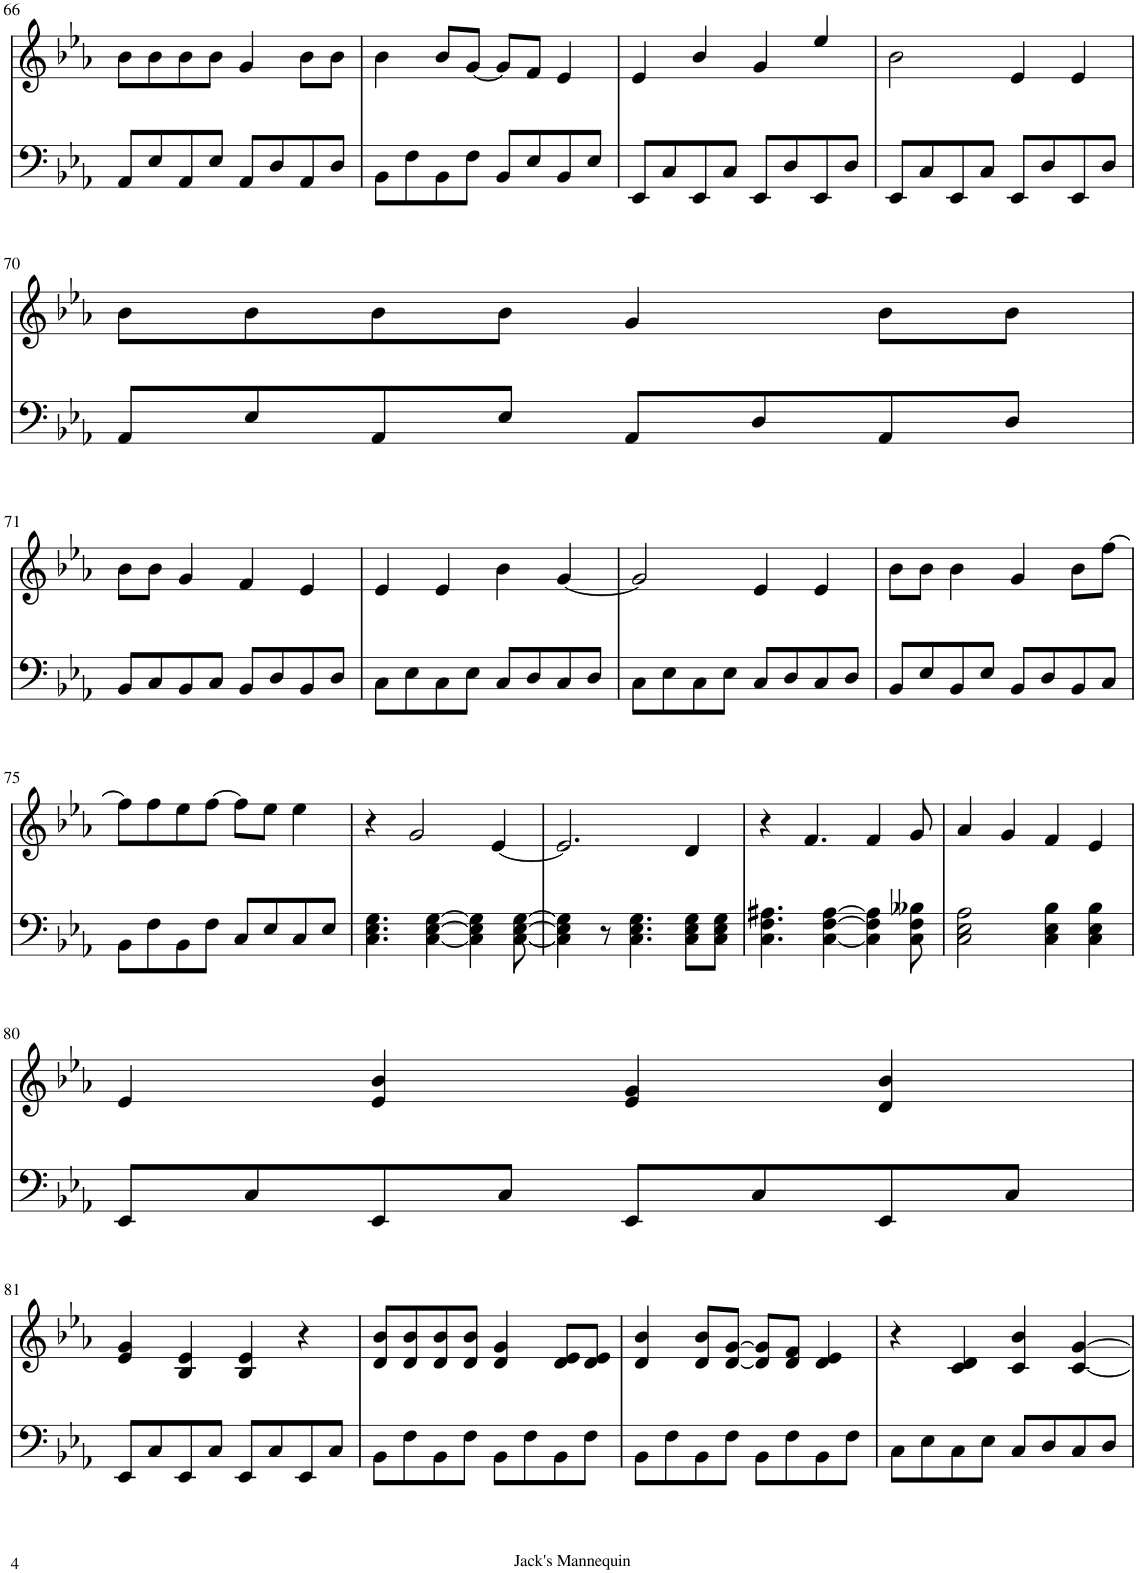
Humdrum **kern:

**kern	**kern
*part1	*part1
*staff2	*staff1
*I"Piano	*
*I'Pno.	*
!!LO:PB:g=z
*clefF4	*clefG2
*k[b-e-a-]	*k[b-e-a-]
*M4/4	*M4/4
*met(c)	*met(c)
=66	=66
8AA-/L	8b-\L
8E-/	8b-\
8AA-/	8b-\
8E-/J	8b-\J
8AA-/L	4g/
8D/	.
8AA-/	8b-\L
8D/J	8b-\J
=67	=67
8BB-\L	4b-\
8F\	.
8BB-\	8b-/L
8F\J	[8g/J
8BB-/L	8g/L]
8E-/	8f/J
8BB-/	4e-/
8E-/J	.
=68	=68
8EE-/L	4e-/
8C/	.
8EE-/	4b-/
8C/J	.
8EE-/L	4g/
8D/	.
8EE-/	4ee-/
8D/J	.
=69	=69
8EE-/L	2b-\
8C/	.
8EE-/	.
8C/J	.
8EE-/L	4e-/
8D/	.
8EE-/	4e-/
8D/J	.
!!LO:LB:g=z
=70	=70
8AA-/L	8b-\L
8E-/	8b-\
8AA-/	8b-\
8E-/J	8b-\J
8AA-/L	4g/
8D/	.
8AA-/	8b-\L
8D/J	8b-\J
!!LO:LB:g=z
=71	=71
8BB-/L	8b-\L
8C/	8b-\J
8BB-/	4g/
8C/J	.
8BB-/L	4f/
8D/	.
8BB-/	4e-/
8D/J	.
=72	=72
8C\L	4e-/
8E-\	.
8C\	4e-/
8E-\J	.
8C/L	4b-\
8D/	.
8C/	[4g/
8D/J	.
=73	=73
8C\L	2g/]
8E-\	.
8C\	.
8E-\J	.
8C/L	4e-/
8D/	.
8C/	4e-/
8D/J	.
=74	=74
8BB-/L	8b-\L
8E-/	8b-\J
8BB-/	4b-\
8E-/J	.
8BB-/L	4g/
8D/	.
8BB-/	8b-\L
8C/J	[8ff\J
!!LO:LB:g=z
=75	=75
8BB-\L	8ff\L]
8F\	8ff\
8BB-\	8ee-\
8F\J	[8ff\J
8C/L	8ff\L]
8E-/	8ee-\J
8C/	4ee-\
8E-/J	.
=76	=76
4.C\ 4.E-\ 4.G\	4r
.	2g/
[4C\ [4E-\ [4G\	.
4C\] 4E-\] 4G\]	.
.	[4e-/
[8C\ [8E-\ [8G\	.
=77	=77
4C\] 4E-\] 4G\]	2.e-/]
8r	.
4.C\ 4.E-\ 4.G\	.
8C\ 8E-\ 8G\L	4d/
8C\ 8E-\ 8G\J	.
=78	=78
4.C\ 4.F\ 4.A#X\	4r
.	4.f/
[4C\ [4F\ [4A#\	.
4C\] 4F\] 4A#\]	4f/
8C\ 8F\ 8B--X\	8g/
=79	=79
2C\ 2E-\ 2A-\	4a-/
.	4g/
4C\ 4E-\ 4B-\	4f/
4C\ 4E-\ 4B-\	4e-/
!!LO:LB:g=z
=80	=80
8EE-/L	4e-/
8C/	.
8EE-/	4e-/ 4b-/
8C/J	.
8EE-/L	4e-/ 4g/
8C/	.
8EE-/	4d/ 4b-/
8C/J	.
!!LO:LB:g=z
=81	=81
8EE-/L	4e-/ 4g/
8C/	.
8EE-/	4B-/ 4e-/
8C/J	.
8EE-/L	4B-/ 4e-/
8C/	.
8EE-/	4r
8C/J	.
=82	=82
8BB-\L	8d/ 8b-/L
8F\	8d/ 8b-/
8BB-\	8d/ 8b-/
8F\J	8d/ 8b-/J
8BB-\L	4d/ 4g/
8F\	.
8BB-\	8d/ 8e-/L
8F\J	8d/ 8e-/J
=83	=83
8BB-\L	4d/ 4b-/
8F\	.
8BB-\	8d/ 8b-/L
8F\J	[8d/ [8g/J
8BB-\L	8d/] 8g/]L
8F\	8d/ 8f/J
8BB-\	4d/ 4e-/
8F\J	.
=84	=84
8C\L	4r
8E-\	.
8C\	4c/ 4d/
8E-\J	.
8C/L	4c/ 4b-/
8D/	.
8C/	[4c/ [4g/
8D/J	.
=	=
*-	*-
